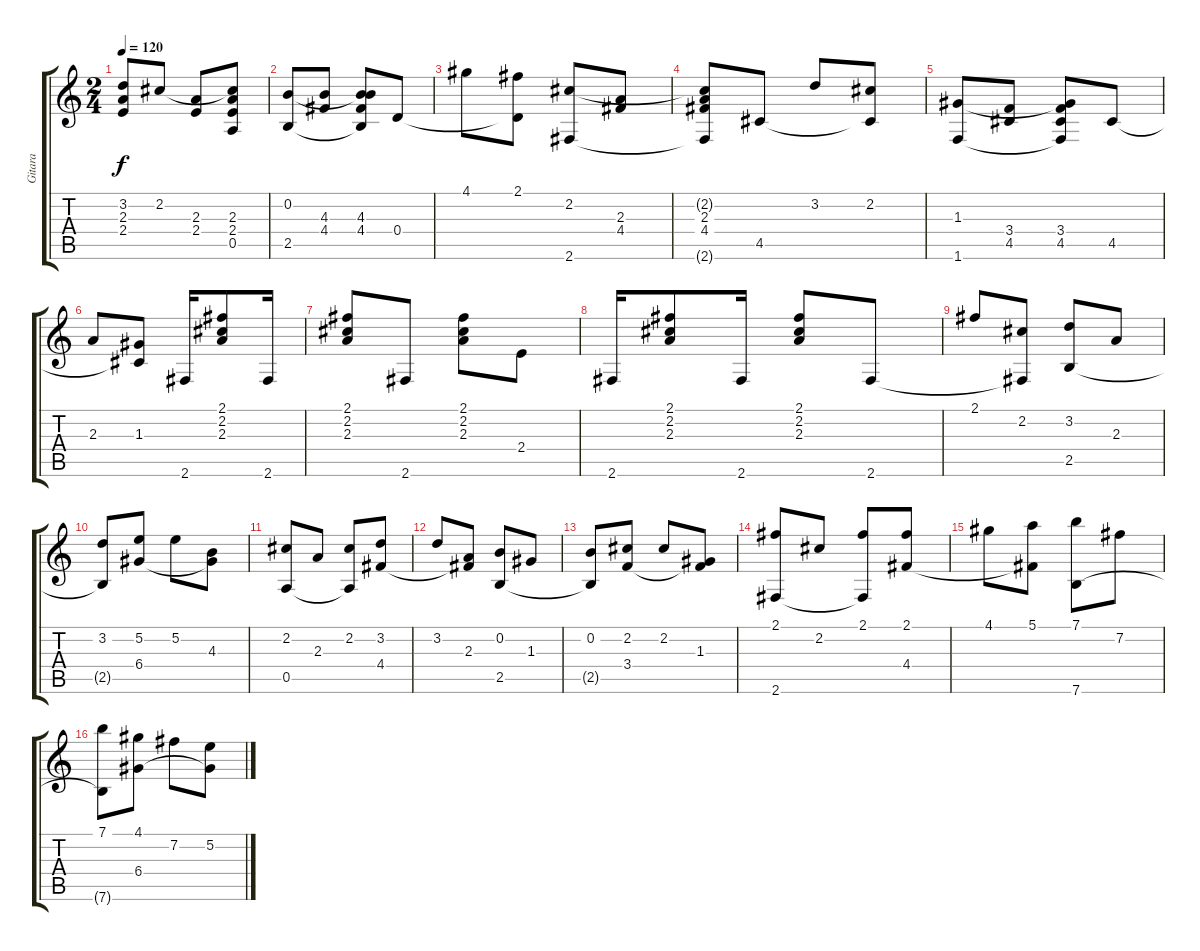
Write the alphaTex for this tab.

\track ("Gitara " "Gitara ") {instrument acousticguitarnylon}
\staff {score tabs}
\tuning (E4 B3 G3 D3 A2 E2) {hide}
\ts (2 4)
\tempo 120
\clef g2
\ks aminor
(3.2{t} 2.3 2.4).8{dy f} 2.2.8 (2.3 2.4).8 (2.2{t} 2.3 2.4 0.5{t}).8 |
(0.2 2.5).8 (4.3 4.4).8 (0.2{t} 4.3 4.4 2.5{t}).8 0.4.8 |
4.1.8 (2.1 0.4{t}).8 (2.2 2.6).8 (2.3 4.4).8 |
(2.2{t} 2.3 4.4 2.6{t}).8 4.5.8 3.2.8 (2.2 4.5{t}).8 |
(1.3 1.6).8 (3.4 4.5).8 (1.3{t} 3.4 4.5 1.6{t}).8 4.5.8 |
2.3.8 (1.3 4.5{t}).8 2.6.16 (2.1 2.2 2.3).8 2.6.16 |
(2.1 2.2 2.3).8 2.6.8 (2.1 2.2 2.3).8 2.4.8 |
2.6.16 (2.1 2.2 2.3).8 2.6.16 (2.1 2.2 2.3).8 2.6.8 |
2.1.8 (2.2 2.6{t}).8 (3.2 2.5).8 2.3.8 |
(3.2 2.5{t}).8 (5.2 6.4).8 5.2.8 (4.3 6.4{t}).8 |
(2.2 0.5).8 2.3.8 (2.2 0.5{t}).8 (3.2 4.4).8 |
3.2.8 (2.3 4.4{t}).8 (0.2 2.5).8 1.3.8 |
(0.2 2.5{t}).8 (2.2 3.4).8 2.2.8 (1.3 3.4{t}).8 |
(2.1 2.6).8 2.2.8 (2.1 2.6{t}).8 (2.1 4.4).8 |
4.1.8 (5.1 4.4{t}).8 (7.1 7.6).8 7.2.8 |
(7.1 7.6{t}).8 (4.1 6.4).8 7.2.8 (5.2 6.4{t}).8
